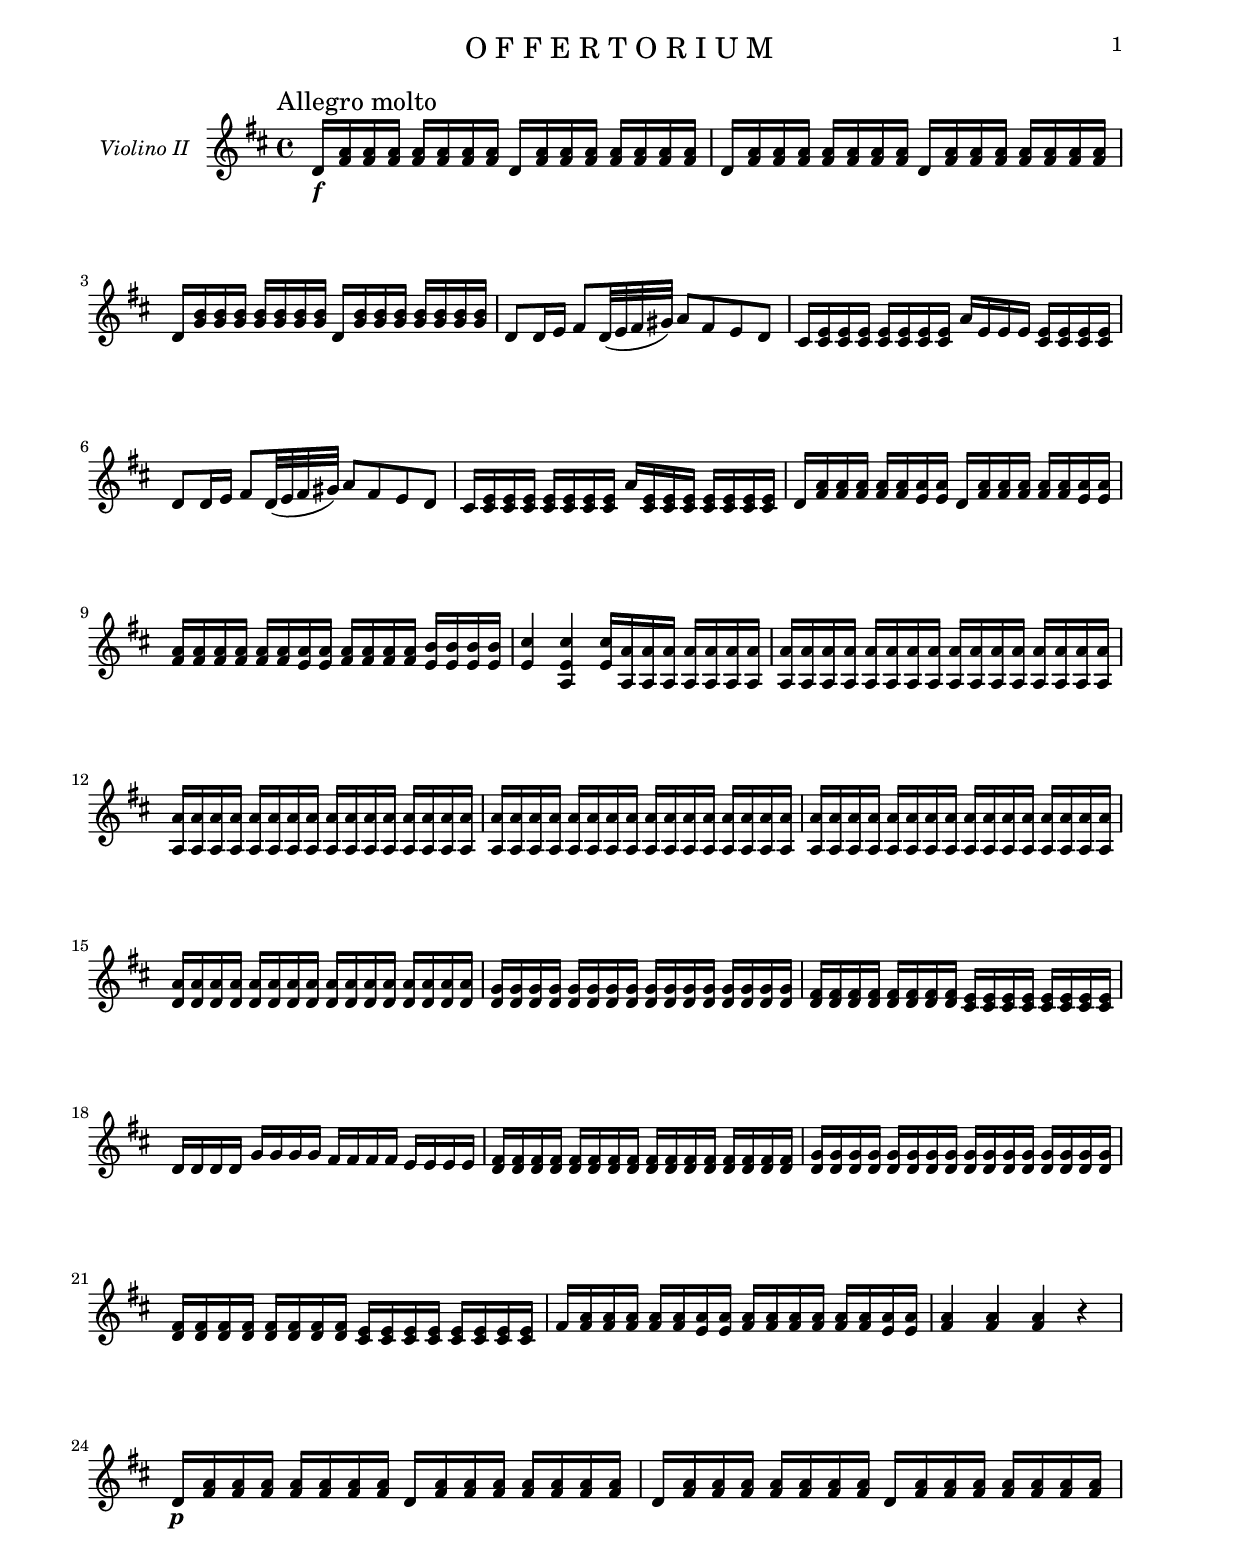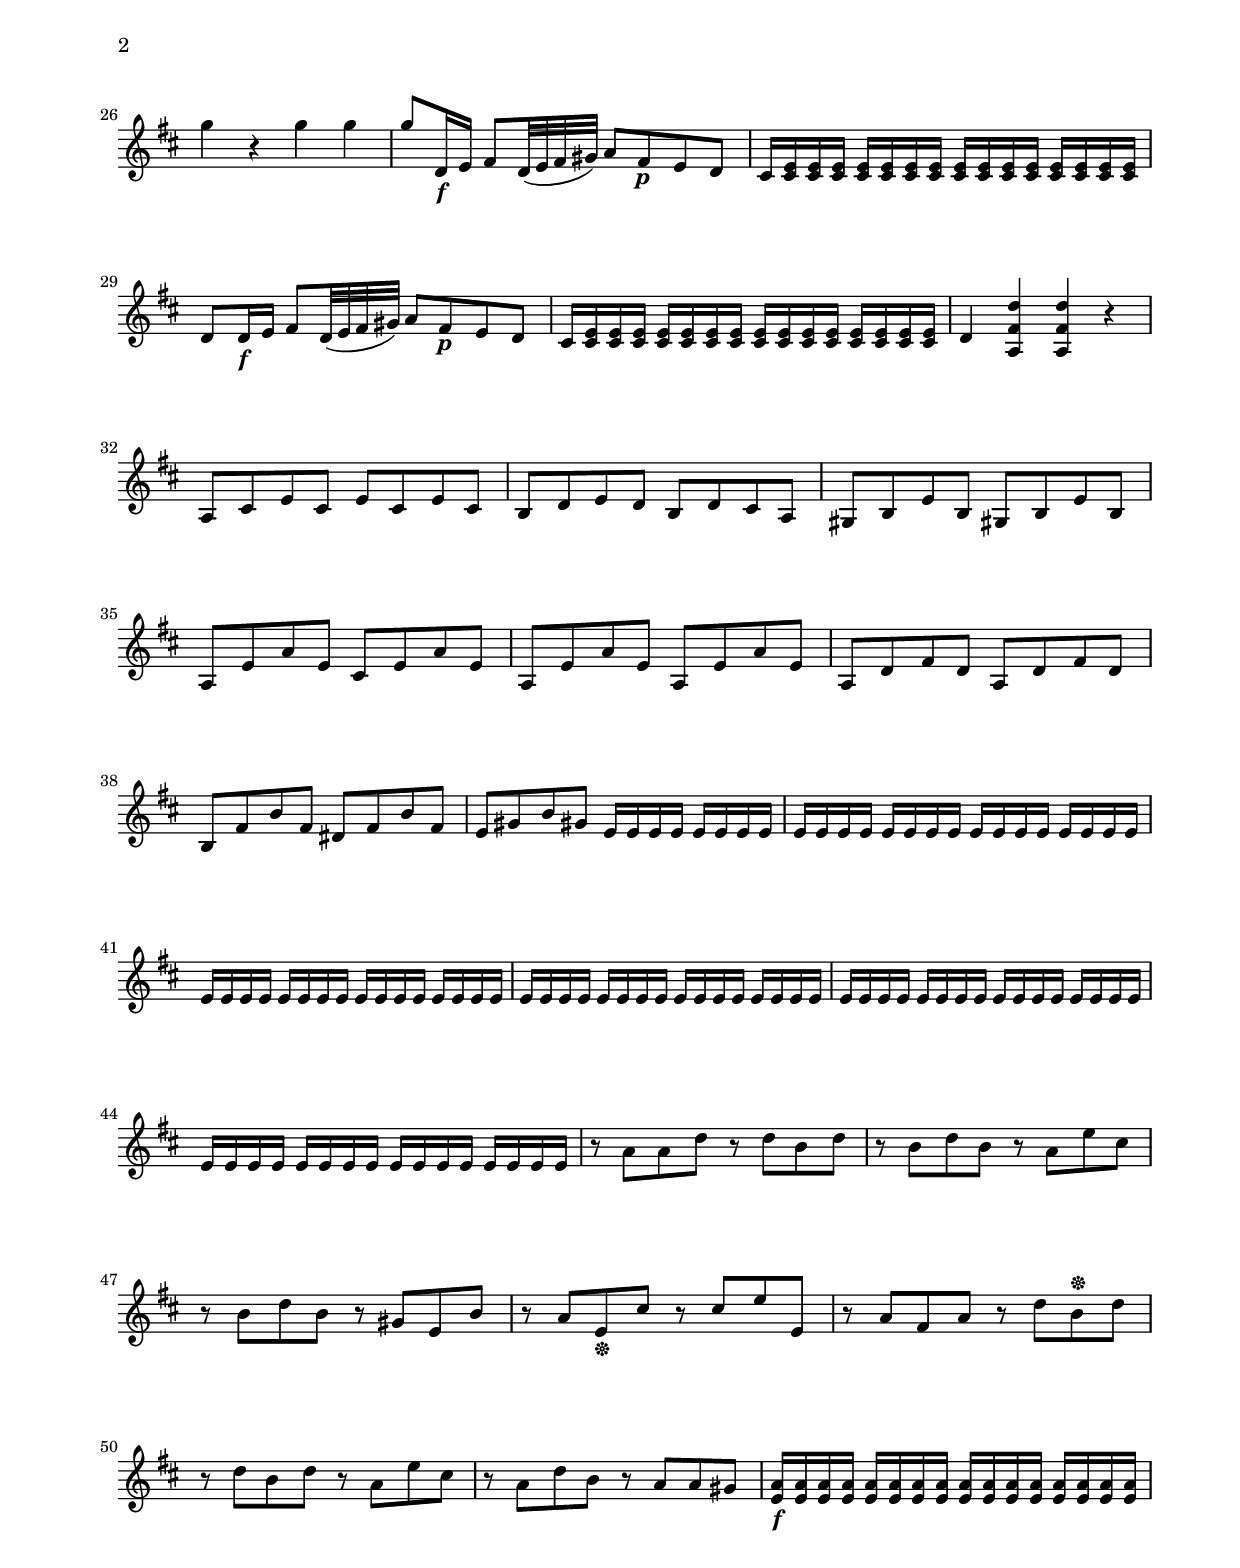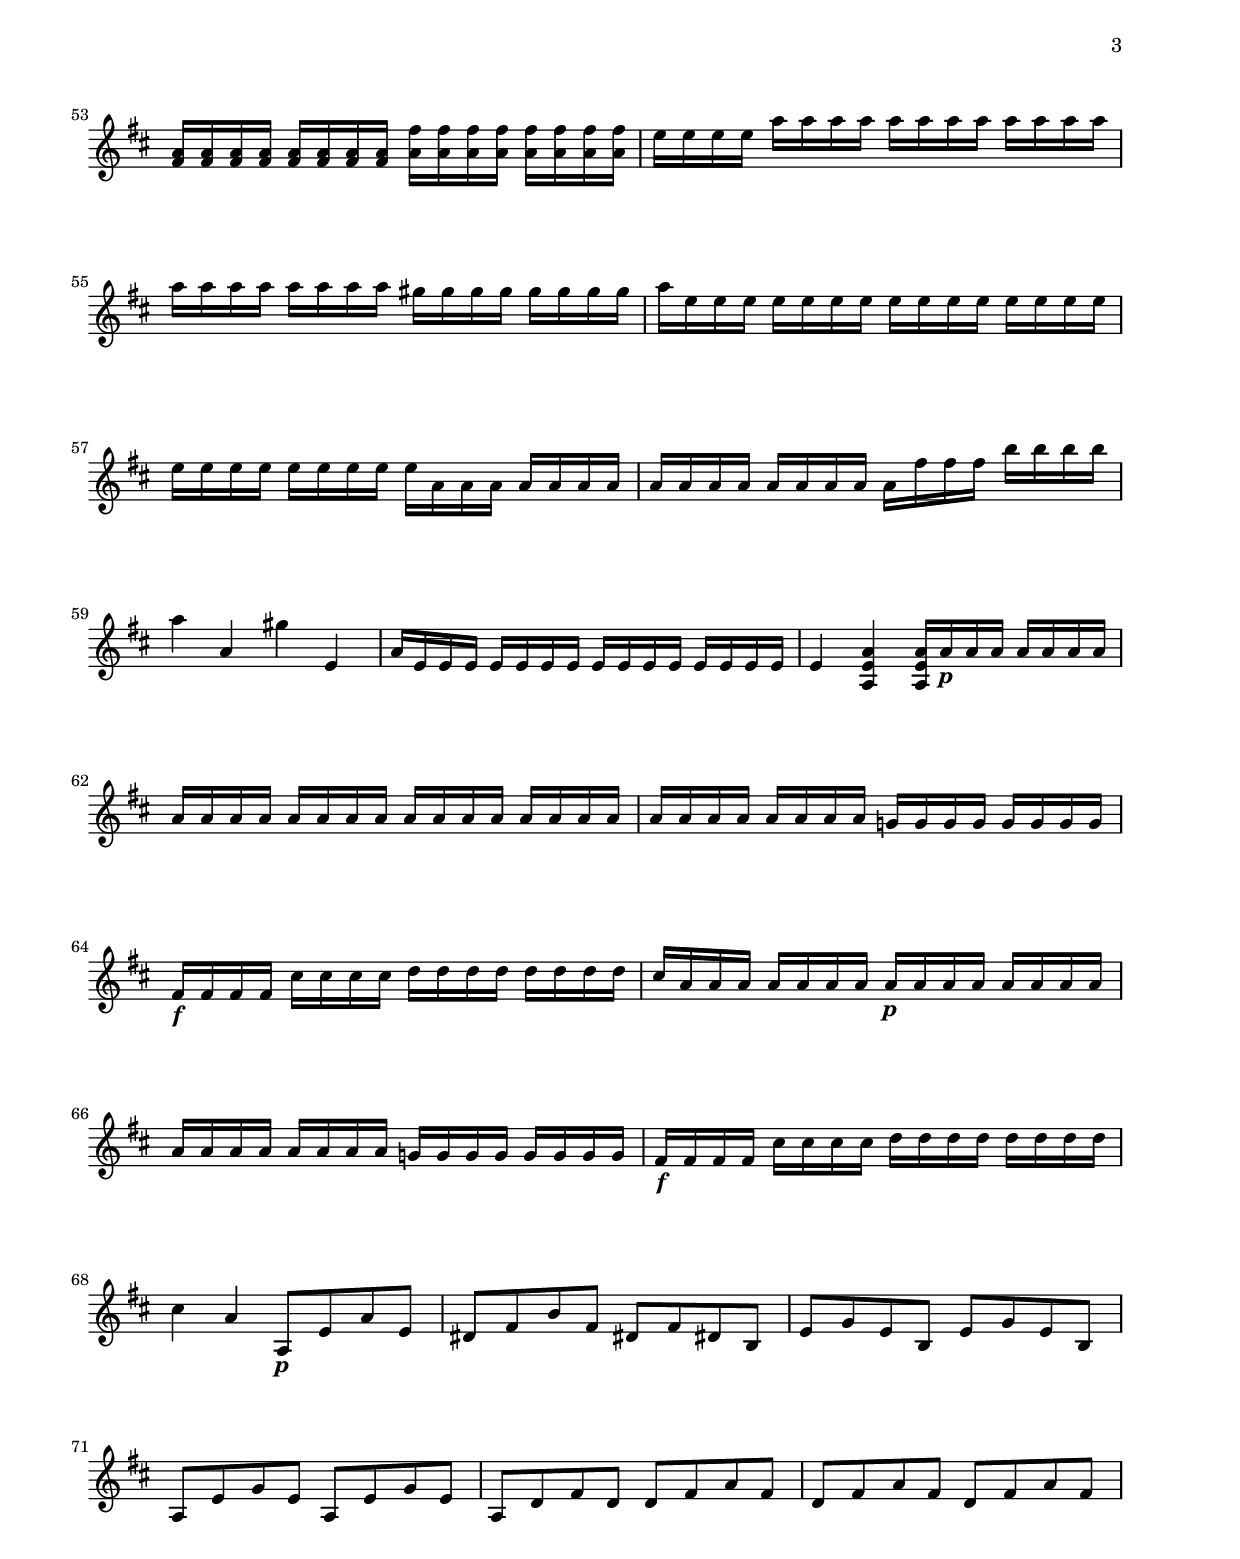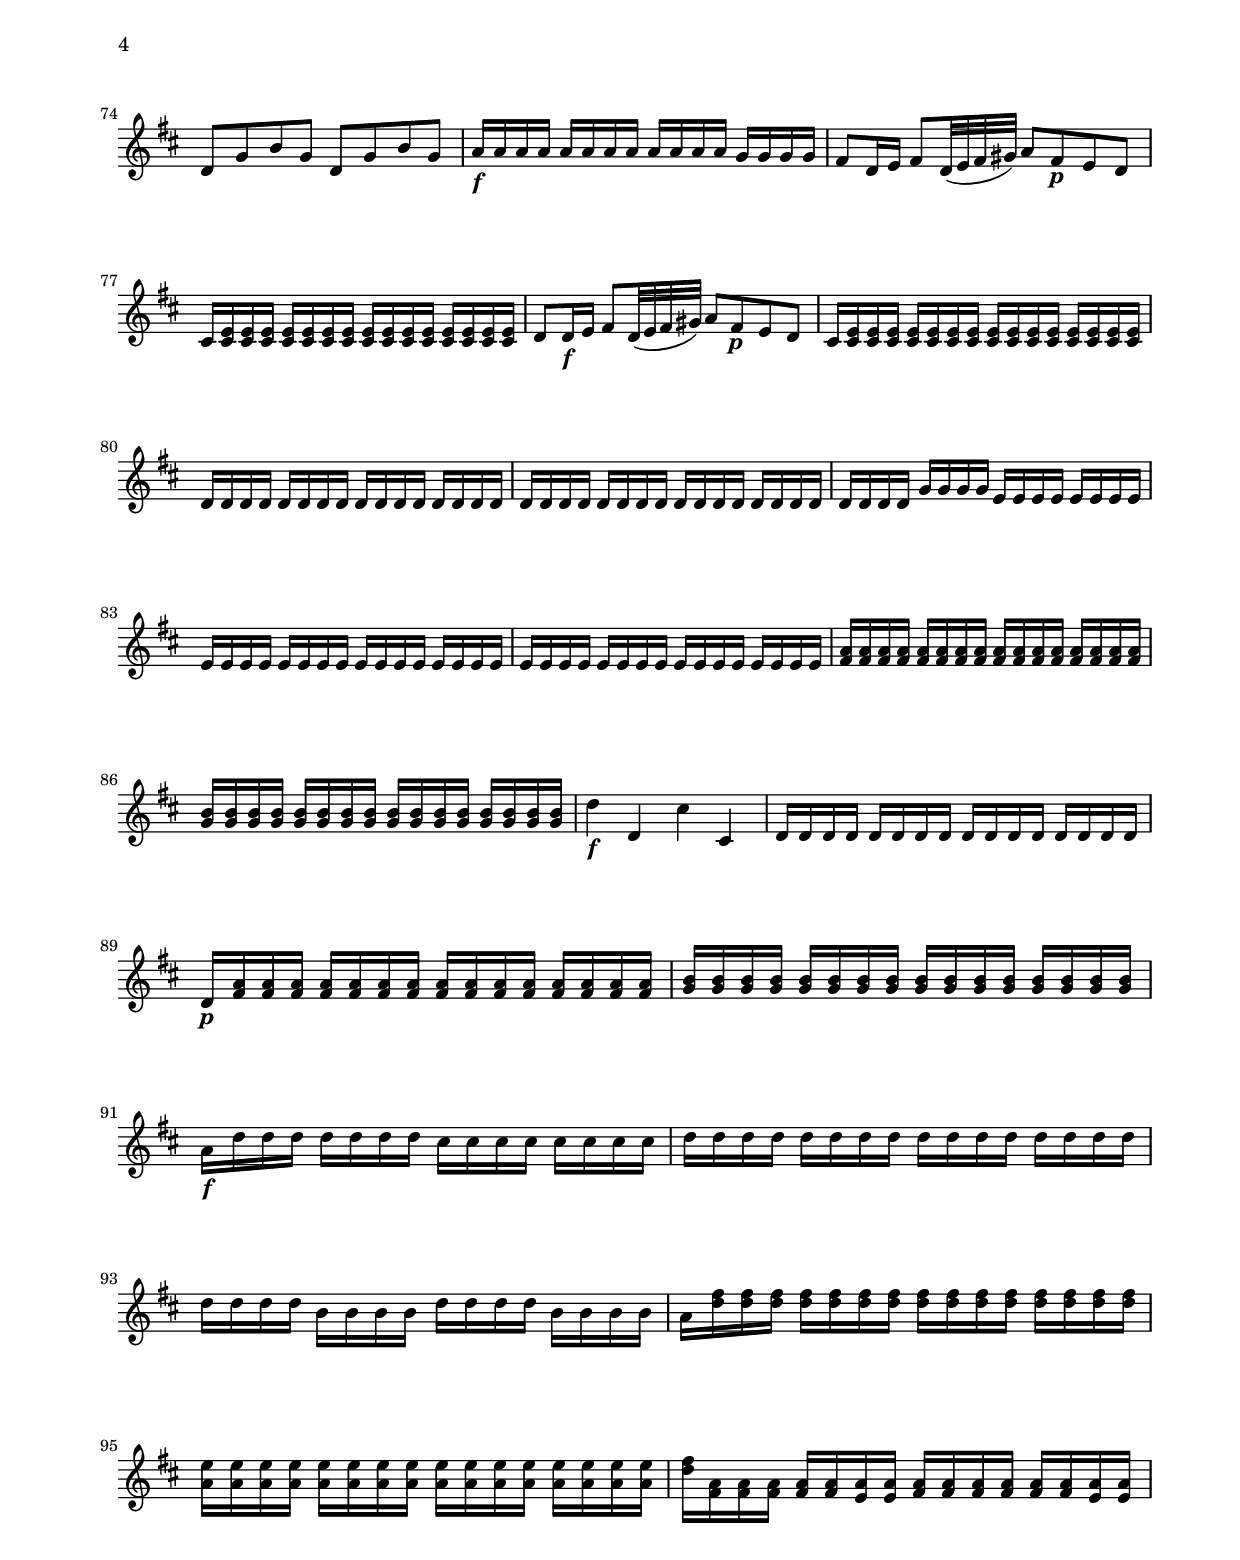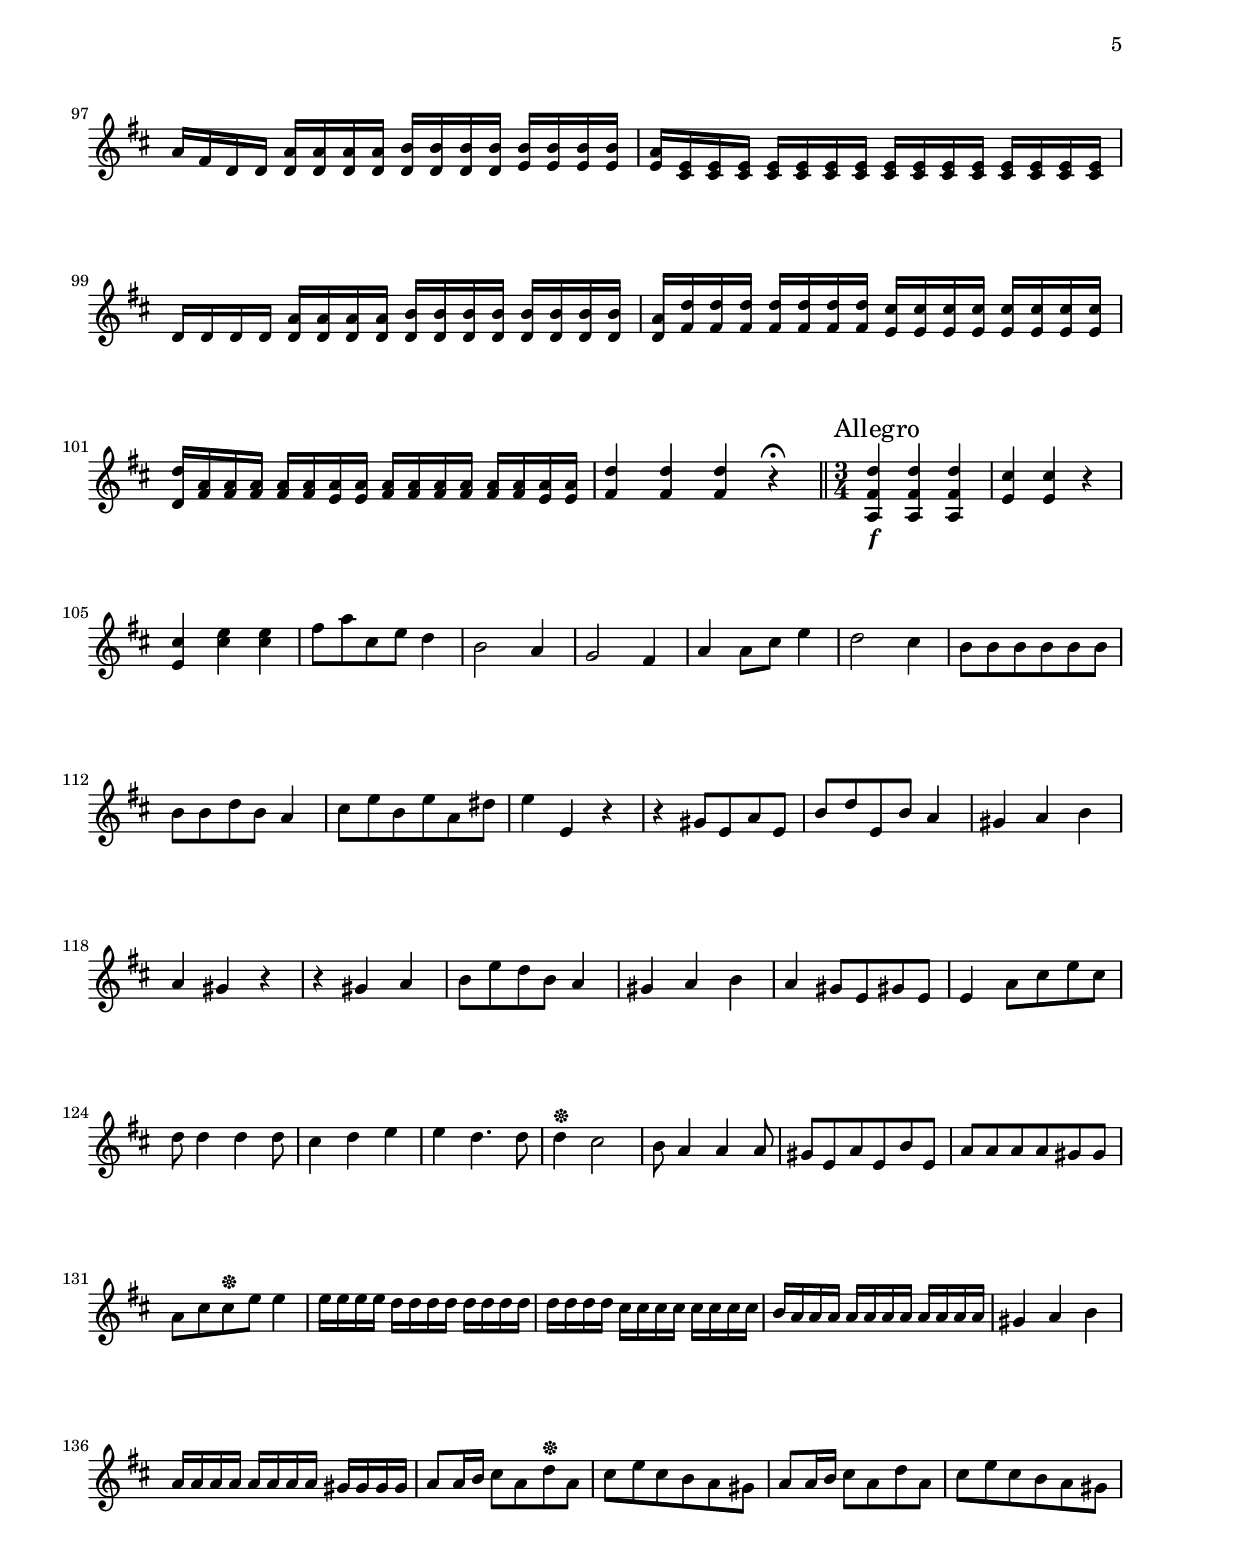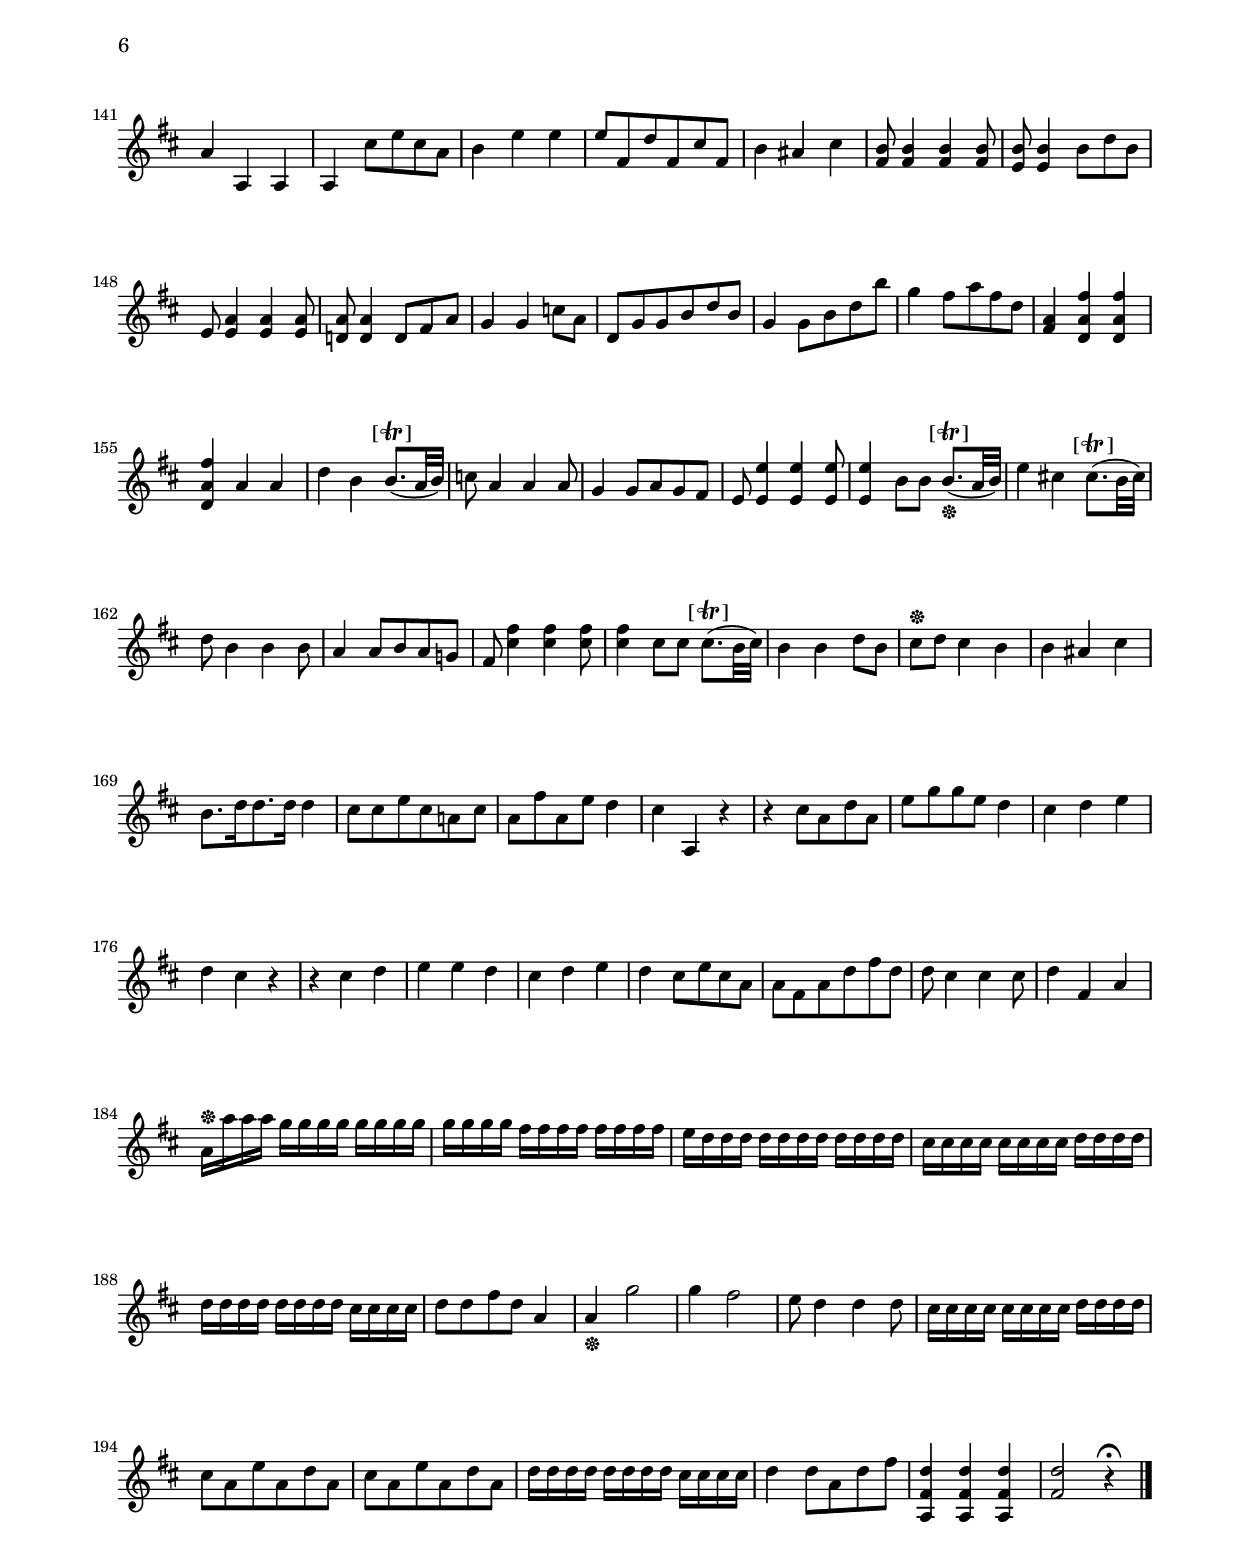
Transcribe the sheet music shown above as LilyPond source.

\version "2.22.0"

\include "../definitions.ly"

\paper {
	indent = 2\cm
	top-margin = 1.5\cm
	system-separator-markup = ##f
	system-system-spacing =
    #'((basic-distance . 18)
       (minimum-distance . 18)
       (padding . -100)
       (stretchability . 0))

	top-system-spacing =
    #'((basic-distance . 12)
       (minimum-distance . 12)
       (padding . -100)
       (stretchability . 0))

	top-markup-spacing =
    #'((basic-distance . 0)
       (minimum-distance . 0)
       (padding . -100)
       (stretchability . 0))

	markup-system-spacing =
    #'((basic-distance . 12)
       (minimum-distance . 12)
       (padding . -100)
       (stretchability . 0))

	systems-per-page = #9
}

#(set-global-staff-size 17.82)

\layout {
	\context {
		\Staff
		instrumentName = "Violino II"
	}
}

\book {
	\bookpart {
		\header {
			title = "O F F E R T O R I U M"
		}
		\score {
			<<
				\new Staff { \ViolinoII }
			>>
		}
	}
}
